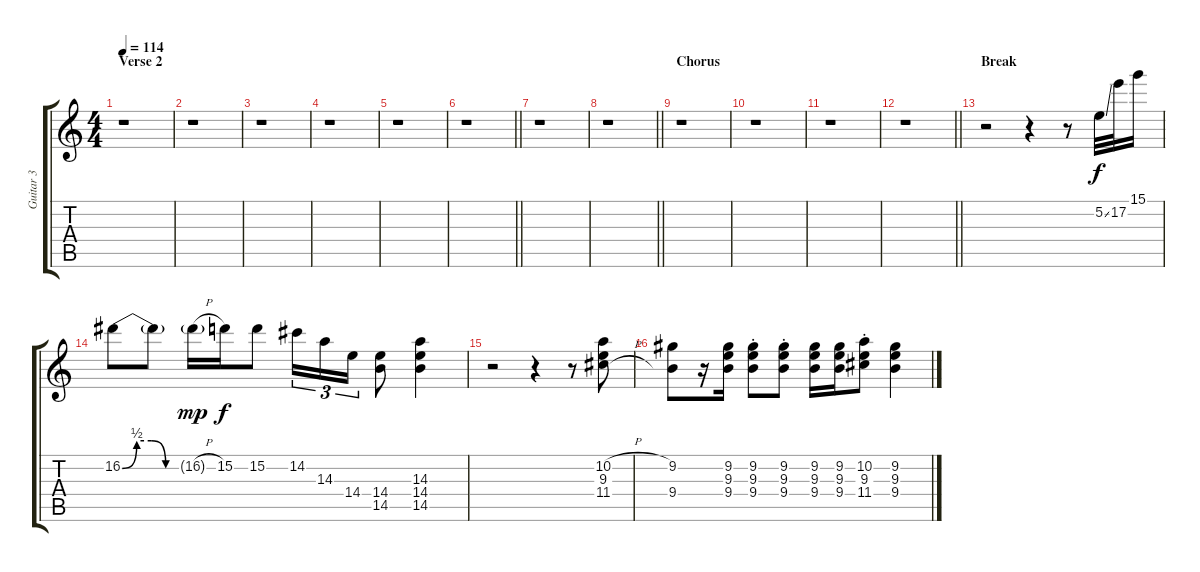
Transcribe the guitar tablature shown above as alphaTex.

\track ("Guitar 3" "Guitar 3") {instrument distortionguitar}
\staff {score tabs}
\tuning (E4 B3 G3 D3 A2 E2) {hide}
\ts (4 4)
\section ("" "Verse 2")
\tempo 114
\clef g2
\ks c
r.1{dy f} |
r.1 |
r.1 |
r.1 |
r.1 |
\barLineRight lightlight
r.1 |
r.1 |
\barLineRight lightlight
r.1 |
\section ("" "Chorus")
r.1 |
r.1 |
r.1 |
\barLineRight lightlight
r.1 |
\section ("" "Break")
r.2 r.4 r.8 5.2{ss}.32 17.2.32 15.1.16 |
16.2{be (custom 0 0 15 2 30 2 45 0 60 0)}.8 16.2{t}.8 16.2{h g}.16{dy mp} 15.2.16{dy f} 15.2.8 14.2.16{tu (3 2)} 14.3.16{tu (3 2)} 14.4.16{tu (3 2)} (14.4 14.5).8 (14.3 14.4 14.5).4 |
r.2 r.4 r.8 (10.2{h} 9.3 11.4{h}).8 |
(9.2 9.4).8 r.16 (9.2 9.3 9.4).16 (9.2{st} 9.3{st} 9.4{st}).8 (9.2{st} 9.3{st} 9.4{st}).8 (9.2 9.3 9.4).16 (9.2 9.3 9.4).16 (10.2{st} 9.3{st} 11.4{st}).8 (9.2 9.3 9.4).4
